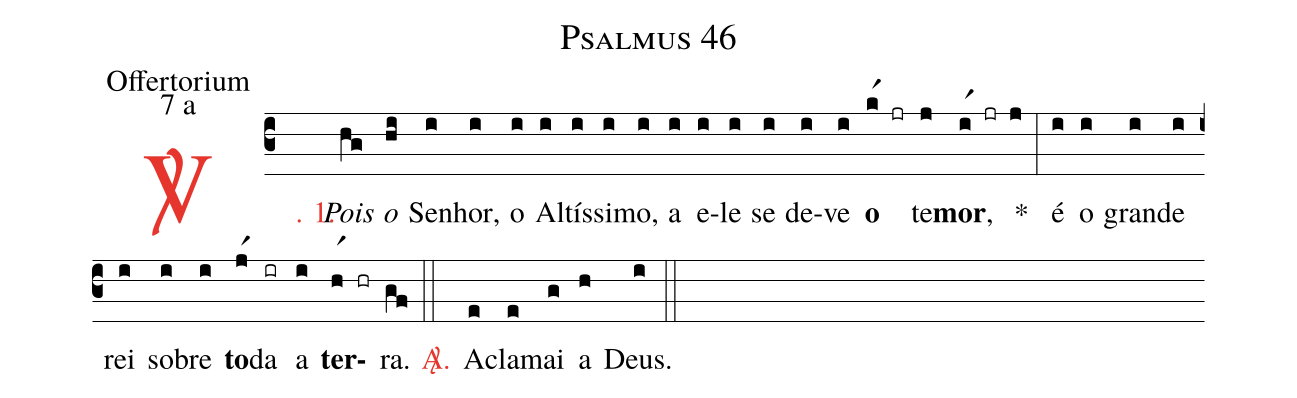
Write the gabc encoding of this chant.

name: Psalmus 46;
office-part: Offertorium;
mode: 7;
mode-differentia: a;
%%
(c3)

<c><sp>V/</sp>. 1.</c>() <i>Pois</i>(hg) <i>o</i>(hi) Se(i)nhor,(i) o(i) Al(i)tís(i)si(i)mo,(i) a(i) e(i)le(i) se(i) de(i)ve(i) <b>o</b>(kr1 jr) te(j)<b>mor</b>,(ir1 jr j) *(:) é(i) o(i) gran(i)de(i) rei(i) so(i)bre(i) <b>to</b>(jr1)da(ir) a(i) <b>ter</b>(hr1 hr)ra.(gf)

(::)

<nlba><c><sp>A/</sp>.</c>() A</nlba>(e)cla(e)mai(g) a(h) Deus.(i)

(::)
